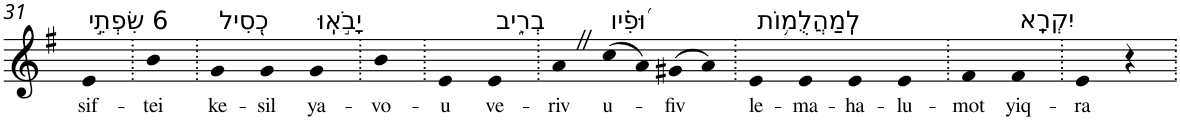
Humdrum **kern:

**kern	**text
*part1	*part1
*staff1	*staff1
*I"Piano	*
*I'Pno	*
!!LO:PB:g=z
*clefG2	*
*k[f#]	*
*G:	*
=31	=31
!LO:TX:a:t=6 שִׂפְתֵ֣י	!
!	!LO:LY:b
4e	sif-
=32.	=32.
!	!LO:LY:b
4b	-tei
=33.	=33.
!LO:TX:a:t=כְ֭סִיל	!
!	!LO:LY:b
4g	ke-
!	!LO:LY:b
4g	-sil
!LO:TX:a:t=יָבֹ֣אֽוּ	!
!	!LO:LY:b
4g	ya-
=34.	=34.
!	!LO:LY:b
4b	-vo-
=35.	=35.
!	!LO:LY:b
4e	-u
!LO:TX:a:t=בְרִ֑יב	!
!	!LO:LY:b
4e	ve-
=36.	=36.
!	!LO:LY:b
4aZ	-riv
!LO:TX:a:t=וּ֝פִ֗יו	!
!	!LO:LY:b
(>8cc	u-
8a)	.
!	!LO:LY:b
(>8g#X	-fiv
8a)	.
=37.	=37.
!LO:TX:a:t=לְֽמַהֲלֻמ֥וֹת	!
!	!LO:LY:b
4e	le-
!	!LO:LY:b
4e	-ma-
!	!LO:LY:b
4e	-ha-
!	!LO:LY:b
4e	-lu-
=38.	=38.
!	!LO:LY:b
4f#	-mot
!LO:TX:a:t=יִקְרָֽא	!
!	!LO:LY:b
4f#	yiq-
=39.	=39.
!	!LO:LY:b
4e	-ra
4r	.
=.	=.
*-	*-
